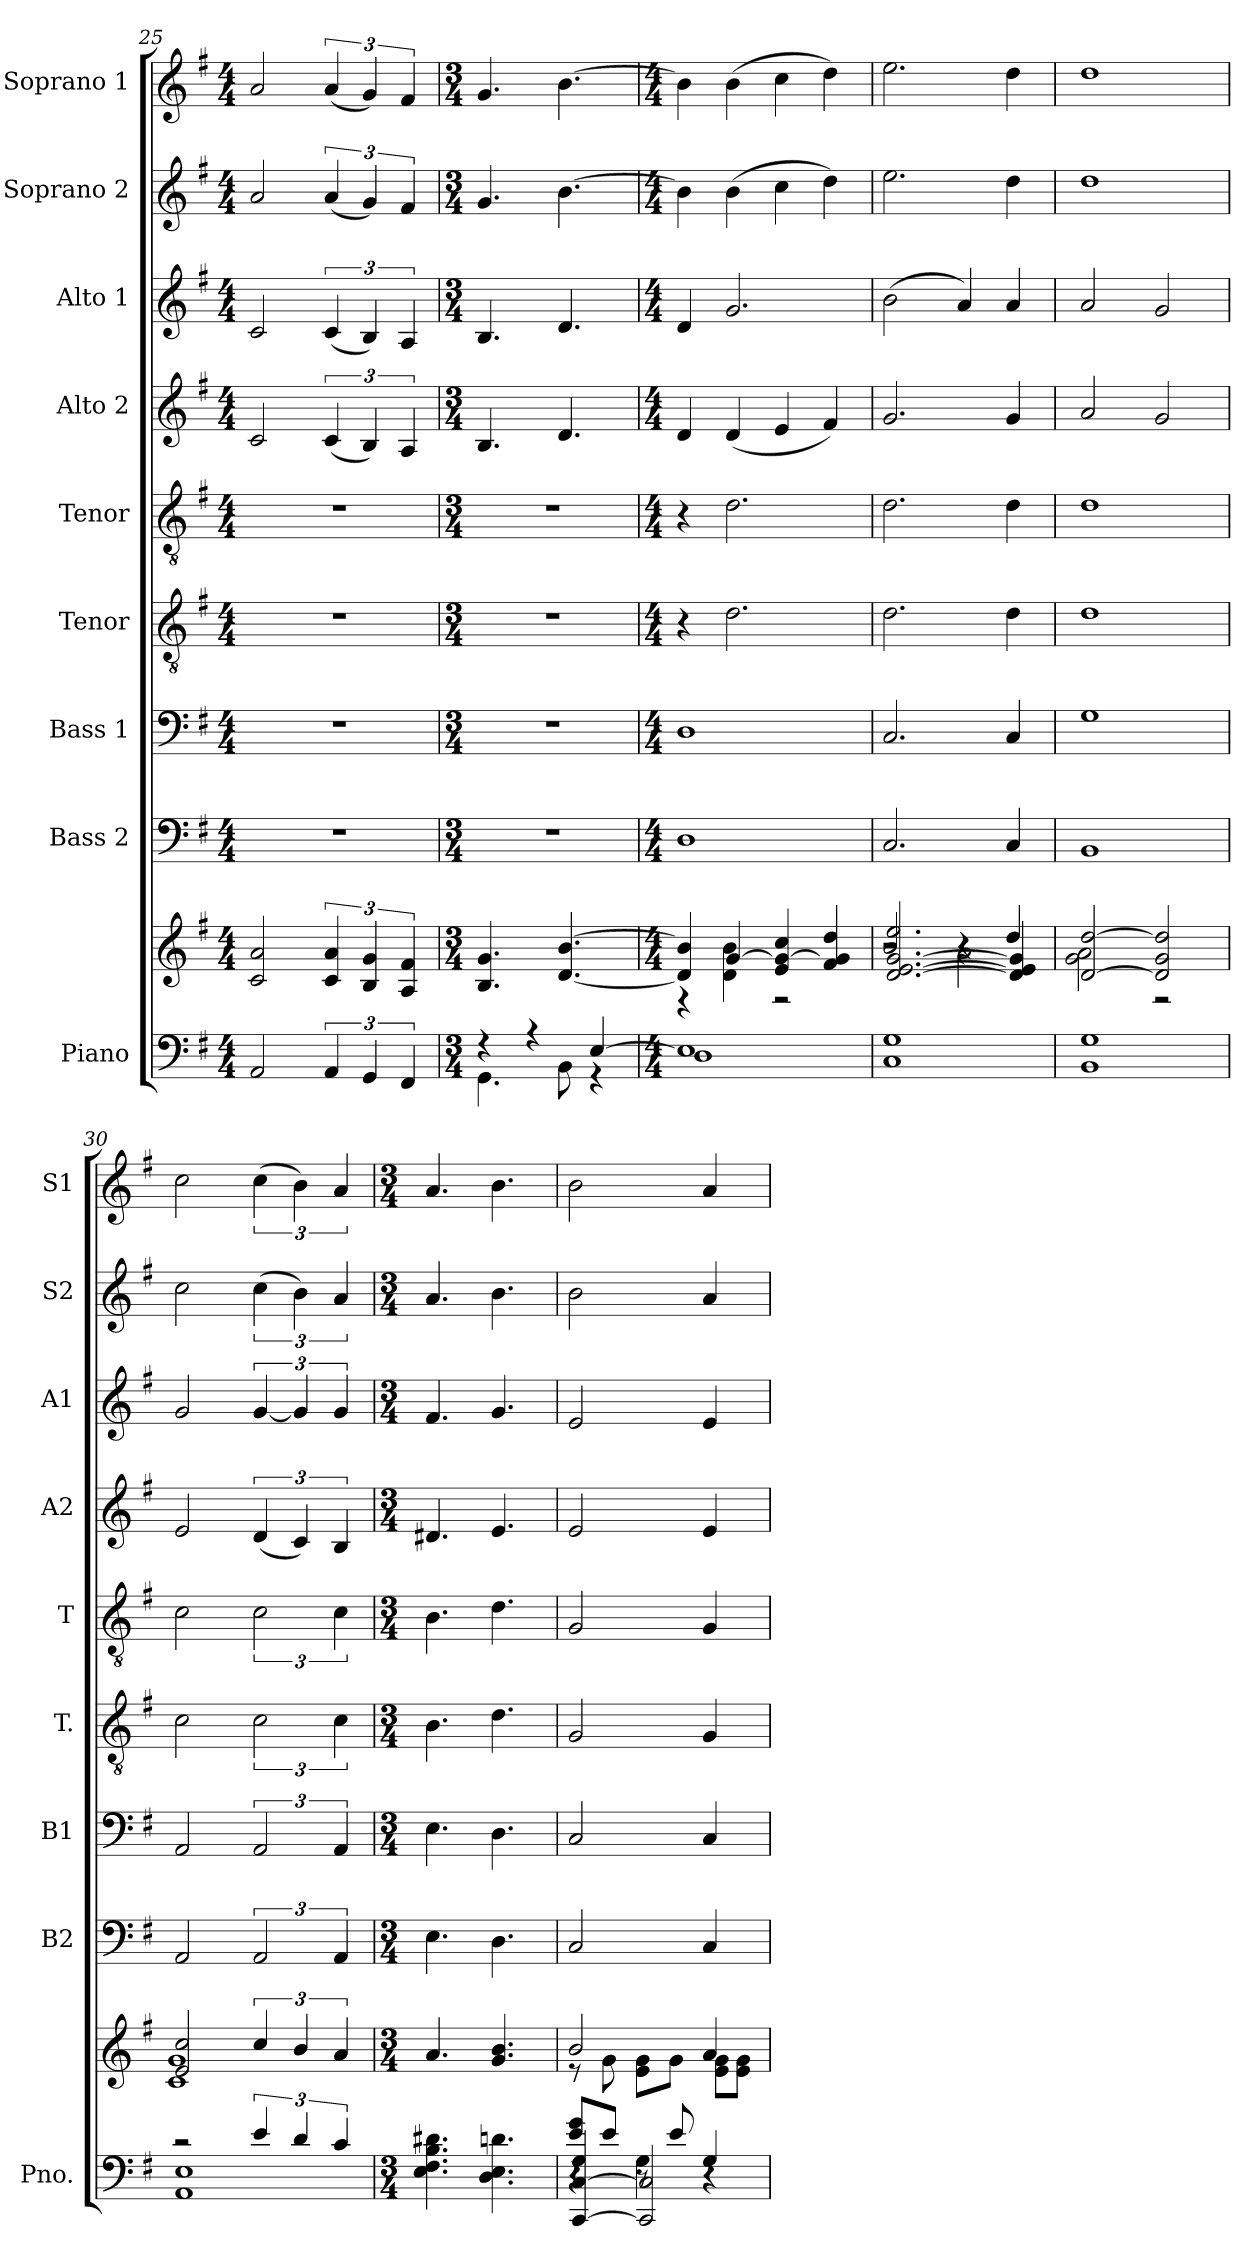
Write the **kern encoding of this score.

**kern	**kern	**kern	**kern	**kern	**kern	**kern	**kern	**kern	**kern
*part9	*part9	*part8	*part7	*part6	*part5	*part4	*part3	*part2	*part1
*staff10	*staff9	*staff8	*staff7	*staff6	*staff5	*staff4	*staff3	*staff2	*staff1
*I"Piano	*	*I"Bass 2	*I"Bass 1	*I"Tenor	*I"Tenor	*I"Alto 2	*I"Alto 1	*I"Soprano 2	*I"Soprano 1
*I'Pno.	*	*I'B2	*I'B1	*I'T.	*I'T	*I'A2	*I'A1	*I'S2	*I'S1
*clefF4	*clefG2	*clefF4	*clefF4	*clefGv2	*clefGv2	*clefG2	*clefG2	*clefG2	*clefG2
*k[f#]	*k[f#]	*k[f#]	*k[f#]	*k[f#]	*k[f#]	*k[f#]	*k[f#]	*k[f#]	*k[f#]
*M4/4	*M4/4	*M4/4	*M4/4	*M4/4	*M4/4	*M4/4	*M4/4	*M4/4	*M4/4
=25	=25	=25	=25	=25	=25	=25	=25	=25	=25
2AA/	2c/ 2a/	1r	1r	1r	1r	2c/	2c/	2a/	2a/
6AA/	6c/ 6a/	.	.	.	.	(<6c/	(<6c/	(<6a/	(<6a/
6GG/	6B/ 6g/	.	.	.	.	6B/)	6B/)	6g/)	6g/)
6FF#/	6A/ 6f#/	.	.	.	.	6A/	6A/	6f#/	6f#/
=26	=26	=26	=26	=26	=26	=26	=26	=26	=26
*M3/4	*M3/4	*M3/4	*M3/4	*M3/4	*M3/4	*M3/4	*M3/4	*M3/4	*M3/4
*^	*	*	*	*	*	*	*	*	*
4r	4.GG\	4.B/ 4.g/	2.r	2.r	2.r	2.r	4.B/	4.B/	4.g/	4.g/
4r	.	.	.	.	.	.	.	.	.	.
.	8BB\	[4.d/ [4.b/	.	.	.	.	4.d/	4.d/	[4.b\	[4.b\
[4E/	4r	.	.	.	.	.	.	.	.	.
=27	=27	=27	=27	=27	=27	=27	=27	=27	=27	=27
*M4/4	*	*M4/4	*M4/4	*M4/4	*M4/4	*M4/4	*M4/4	*M4/4	*M4/4	*M4/4
*	*	*^	*	*	*	*	*	*	*	*
1E]	1D	4d/] 4b/]	4r	1D	1D	4r	4r	4d/	4d/	4b\]	4b\]
.	.	[4g/	4d\ 4b\	.	.	2.d\	2.d\	(<4d/	2.g/	(>4b\	(>4b\
.	.	4e/ 4g/_ 4cc/	2r	.	.	.	.	4e/	.	4cc\	4cc\
.	.	4f#/ 4g/] 4dd/	.	.	.	.	.	4f#/)	.	4dd\)	4dd\)
*v	*v	*	*	*	*	*	*	*	*	*	*
=28	=28	=28	=28	=28	=28	=28	=28	=28	=28	=28
*	*	*^	*	*	*	*	*	*	*	*
1C 1G	2b/	2r	[2.d/ [2.e/ [2.g/ 2.ee/	2.C/	2.C/	2.d\	2.d\	2.g/	(>2b\	2.ee\	2.ee\
.	4r	2a\	.	.	.	.	.	.	4a/)	.	.
.	4dd/	.	4d/] 4e/] 4g/]	4C/	4C/	4d\	4d\	4g/	4a/	4dd\	4dd\
*	*	*v	*v	*	*	*	*	*	*	*	*
=29	=29	=29	=29	=29	=29	=29	=29	=29	=29	=29
1BB 1G	[2d/ [2dd/	2g\ 2a\	1BB	1G	1d	1d	2a/	2a/	1dd	1dd
.	2d/] 2g/ 2dd/]	2r	.	.	.	.	2g/	2g/	.	.
=30	=30	=30	=30	=30	=30	=30	=30	=30	=30	=30
*^	*	*	*	*	*	*	*	*	*	*
2r	1AA 1E	2e/ 2cc/	1c 1g	2AA/	2AA/	2c\	2c\	2e/	2g/	2cc\	2cc\
6e/	.	6cc/	.	3AA/	3AA/	3c\	3c\	(<6d/	[6g/	(>6cc\	(>6cc\
6d/	.	6b/	.	.	.	.	.	6c/)	6g/]	6b\)	6b\)
6c/	.	6a/	.	6AA/	6AA/	6c\	6c\	6B/	6g/	6a/	6a/
*v	*v	*	*	*	*	*	*	*	*	*	*
*	*v	*v	*	*	*	*	*	*	*	*
=31	=31	=31	=31	=31	=31	=31	=31	=31	=31
*M3/4	*M3/4	*M3/4	*M3/4	*M3/4	*M3/4	*M3/4	*M3/4	*M3/4	*M3/4
4.E\ 4.F#\ 4.B\ 4.d#X\	4.a/	4.E\	4.E\	4.B\	4.B\	4.d#X/	4.f#/	4.a/	4.a/
4.D\ 4.E\ 4.dn\	4.g/ 4.b/	4.D\	4.D\	4.d\	4.d\	4.e/	4.g/	4.b\	4.b\
=32	=32	=32	=32	=32	=32	=32	=32	=32	=32
!!LO:REH:place=s1:a:B:fs=14:t=B
*	*	*	*	*	*	*	*	*	*MM63
*^	*^	*	*	*	*	*	*	*	*
*	*^	*	*	*	*	*	*	*	*	*	*
8e/ 8g/L	4r	[4CC/ [4C/ 4G/	2b/	8r	2C/	2C/	2G/	2G/	2e/	2e/	2b\	2b\
8e/J	.	.	.	8g\	.	.	.	.	.	.	.	.
8r	4G\	2CC/] 2C/]	.	8e\ 8g\L	.	.	.	.	.	.	.	.
8e/	.	.	.	8g\J	.	.	.	.	.	.	.	.
4G/	4r	.	4a/	8e\ 8g\L	4C/	4C/	4G/	4G/	4e/	4e/	4a/	4a/
.	.	.	.	8e\ 8g\J	.	.	.	.	.	.	.	.
*v	*v	*v	*	*	*	*	*	*	*	*	*	*
*	*v	*v	*	*	*	*	*	*	*	*
=	=	=	=	=	=	=	=	=	=
*-	*-	*-	*-	*-	*-	*-	*-	*-	*-
